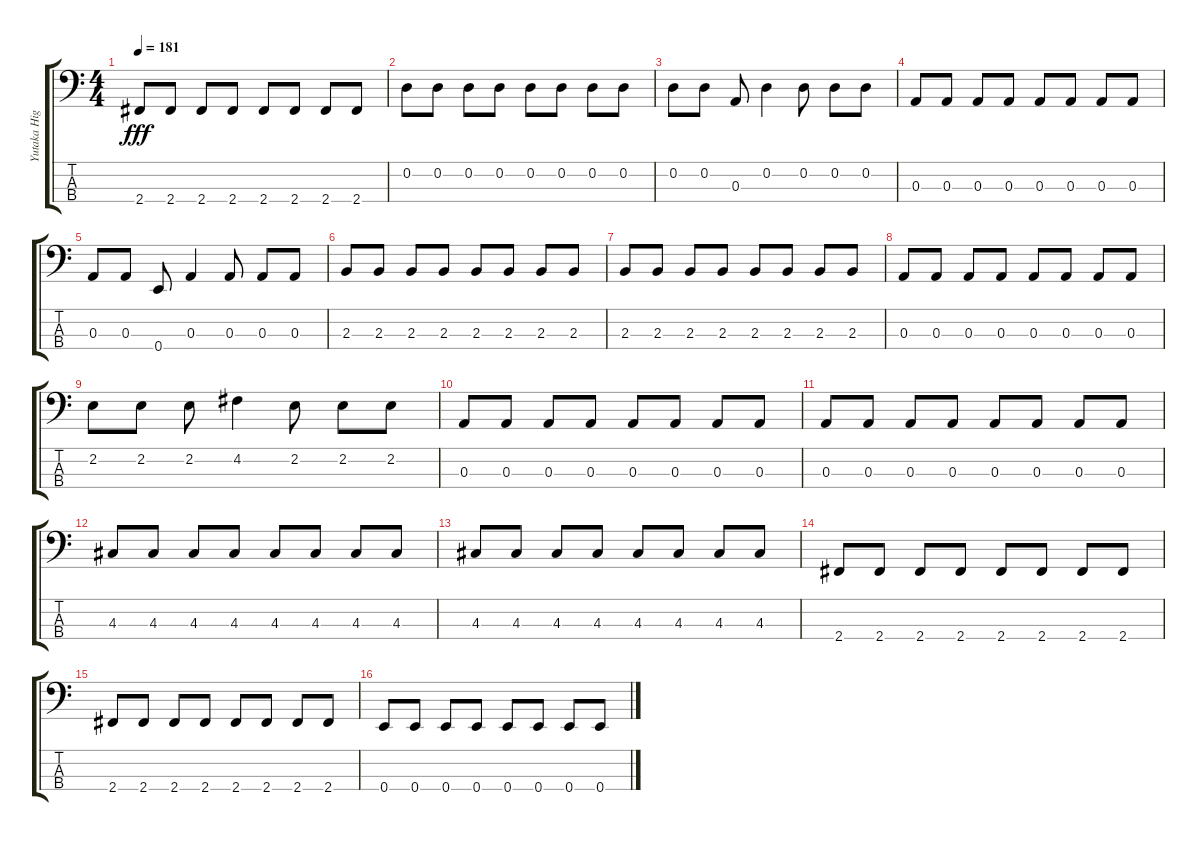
\track ("Yutaka Higuchi" "Yutaka Hig") {instrument electricbasspick}
\staff {score tabs}
\tuning (G2 D2 A1 E1) {hide}
\ts (4 4)
\tempo 181
\clef f4
\ks c
2.4.8{dy fff} 2.4.8 2.4.8 2.4.8 2.4.8 2.4.8 2.4.8 2.4.8 |
0.2.8 0.2.8 0.2.8 0.2.8 0.2.8 0.2.8 0.2.8 0.2.8 |
0.2.8 0.2.8 0.3.8 0.2.4 0.2.8 0.2.8 0.2.8 |
0.3.8 0.3.8 0.3.8 0.3.8 0.3.8 0.3.8 0.3.8 0.3.8 |
0.3.8 0.3.8 0.4.8 0.3.4 0.3.8 0.3.8 0.3.8 |
2.3.8 2.3.8 2.3.8 2.3.8 2.3.8 2.3.8 2.3.8 2.3.8 |
2.3.8 2.3.8 2.3.8 2.3.8 2.3.8 2.3.8 2.3.8 2.3.8 |
0.3.8 0.3.8 0.3.8 0.3.8 0.3.8 0.3.8 0.3.8 0.3.8 |
2.2.8 2.2.8 2.2.8 4.2.4 2.2.8 2.2.8 2.2.8 |
0.3.8 0.3.8 0.3.8 0.3.8 0.3.8 0.3.8 0.3.8 0.3.8 |
0.3.8 0.3.8 0.3.8 0.3.8 0.3.8 0.3.8 0.3.8 0.3.8 |
4.3.8 4.3.8 4.3.8 4.3.8 4.3.8 4.3.8 4.3.8 4.3.8 |
4.3.8 4.3.8 4.3.8 4.3.8 4.3.8 4.3.8 4.3.8 4.3.8 |
2.4.8 2.4.8 2.4.8 2.4.8 2.4.8 2.4.8 2.4.8 2.4.8 |
2.4.8 2.4.8 2.4.8 2.4.8 2.4.8 2.4.8 2.4.8 2.4.8 |
0.4.8 0.4.8 0.4.8 0.4.8 0.4.8 0.4.8 0.4.8 0.4.8
